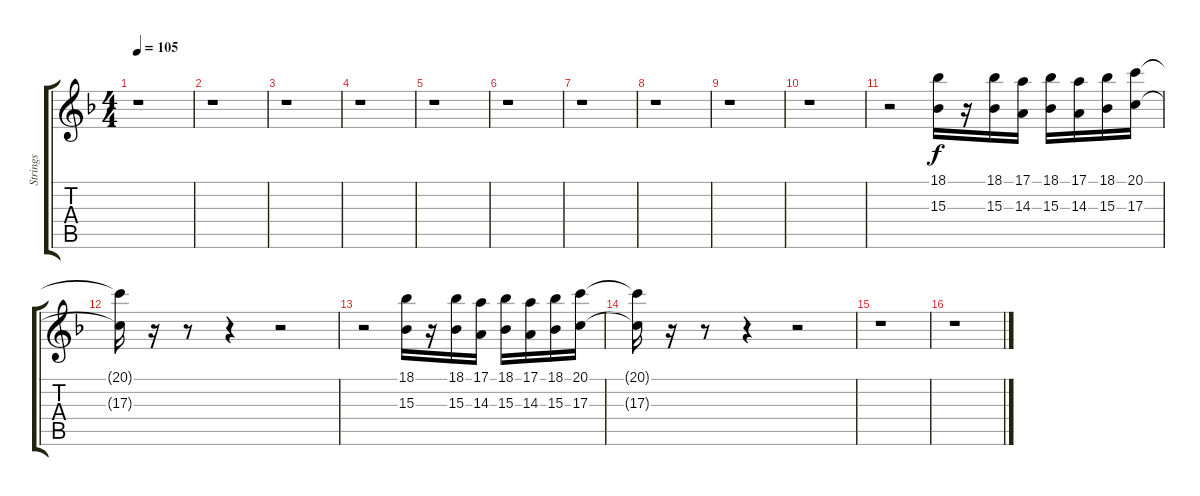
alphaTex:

\track ("Strings" "Strings") {instrument stringensemble1}
\staff {score tabs}
\tuning (E4 B3 G3 D3 A2 E2) {hide}
\ts (4 4)
\tempo 105
\clef g2
\ks f
r.1{dy f} |
r.1 |
r.1 |
r.1 |
r.1 |
r.1 |
r.1 |
r.1 |
r.1 |
r.1 |
r.2 (18.1 15.3).16 r.16 (18.1 15.3).16 (17.1 14.3).16 (18.1 15.3).16 (17.1 14.3).16 (18.1 15.3).16 (20.1 17.3).16 |
(20.1{t} 17.3{t}).16 r.16 r.8 r.4 r.2 |
r.2 (18.1 15.3).16 r.16 (18.1 15.3).16 (17.1 14.3).16 (18.1 15.3).16 (17.1 14.3).16 (18.1 15.3).16 (20.1 17.3).16 |
(20.1{t} 17.3{t}).16 r.16 r.8 r.4 r.2 |
r.1 |
r.1
